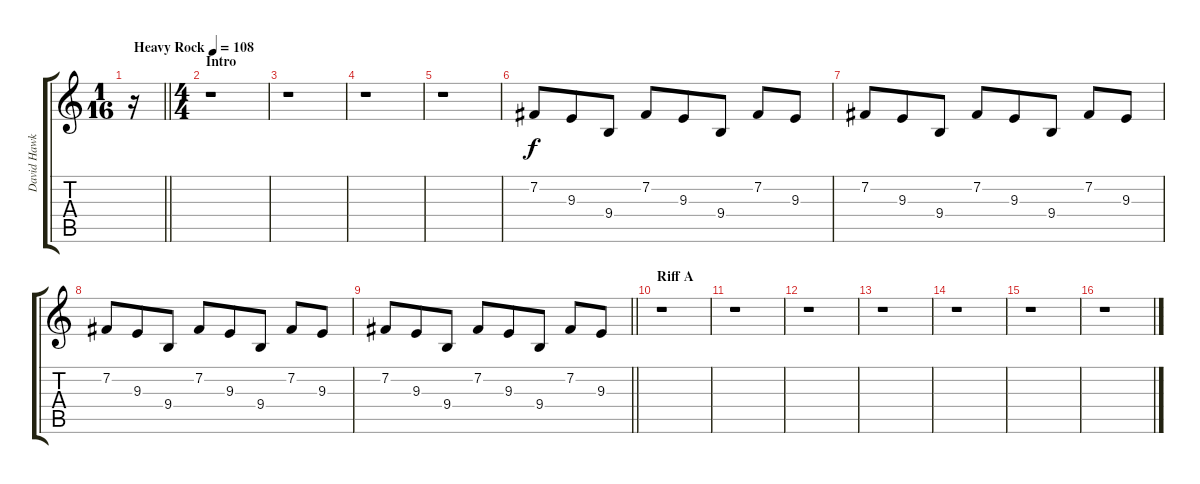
\track ("David Hawkins" "David Hawk") {instrument vibraphone}
\staff {score tabs}
\tuning (E4 B3 G3 D3 A2 E2) {hide}
\ts (1 16)
\tempo (108 "Heavy Rock")
\clef g2
\barLineRight lightlight
\ks c
r.16{dy f instrument vibraphone} |
\ts (4 4)
\section ("" "Intro")
r.1 |
r.1 |
r.1 |
r.1 |
7.2.8{beam merge} 9.3.8{beam merge} 9.4.8{beam split} 7.2.8{beam merge} 9.3.8{beam merge} 9.4.8 7.2.8{beam merge} 9.3.8 |
7.2.8{beam merge} 9.3.8{beam merge} 9.4.8{beam split} 7.2.8{beam merge} 9.3.8{beam merge} 9.4.8 7.2.8{beam merge} 9.3.8 |
7.2.8{beam merge} 9.3.8{beam merge} 9.4.8{beam split} 7.2.8{beam merge} 9.3.8{beam merge} 9.4.8 7.2.8{beam merge} 9.3.8 |
\barLineRight lightlight
7.2.8{beam merge} 9.3.8{beam merge} 9.4.8{beam split} 7.2.8{beam merge} 9.3.8{beam merge} 9.4.8 7.2.8{beam merge} 9.3.8 |
\section ("" "Riff A")
r.1 |
r.1 |
r.1 |
r.1 |
r.1 |
r.1 |
r.1
